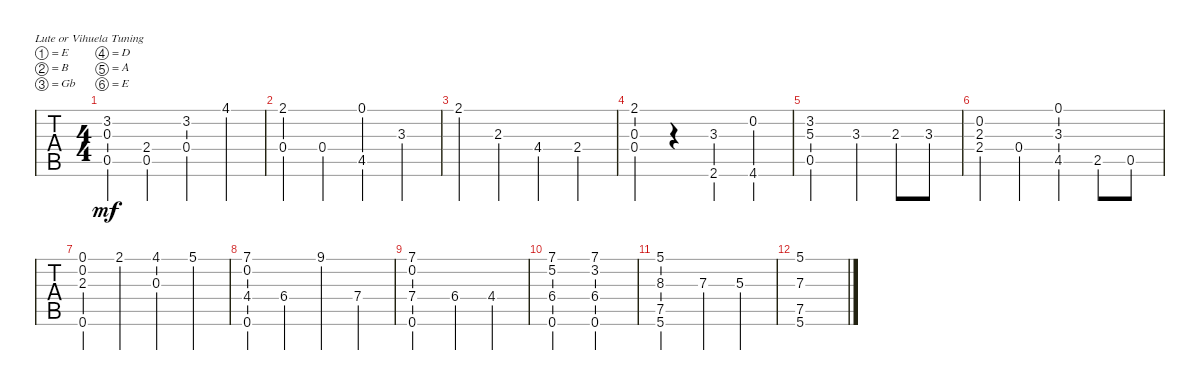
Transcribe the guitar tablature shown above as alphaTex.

\bracketExtendMode groupsimilarinstruments
\singleTrackTrackNamePolicy hidden
\multiTrackTrackNamePolicy hidden
\firstSystemTrackNameOrientation horizontal
\otherSystemsTrackNameOrientation horizontal
\track ("" "S-Gt") {instrument acousticguitarsteel}
\staff {tabs}
\tuning (E4 B3 Gb3 D3 A2 E2)
\ts (4 4)
\tempo (180 hide)
\clef g2
\ks c
(3.2 0.3 0.5).4{dy mf} (0.5 2.4).4 (3.2 0.4).4 4.1.4 |
(2.1 0.4).4 0.4.4 (4.5 0.1).4 3.3.4 |
2.1.4 2.3.4 4.4.4 2.4.4 |
(0.4 2.1 0.3).4 r.4 (2.6 3.3).4 (4.6 0.2).4 |
(0.5 3.2 5.3).2 3.3.4 2.3.8 3.3.8 |
(2.4 2.3 0.2).4 0.4.4 (4.5 3.3 0.1).4 2.5.8 0.5.8 |
(0.6 2.3 0.2 0.1).4 2.1.4 (4.1 0.3).4 5.1.4 |
(0.6 4.4 0.2 7.1).4 6.4.4 9.1.4 7.4.4 |
(0.6 7.1 0.2 7.4).2 6.4.4 4.4.4 |
(0.6 6.4 5.2 7.1).2 (0.6 6.4 7.1 3.2).2 |
(5.6 7.5 8.3 5.1).2 7.3.4 5.3.4 |
(5.6 7.5 7.3 5.1).1
